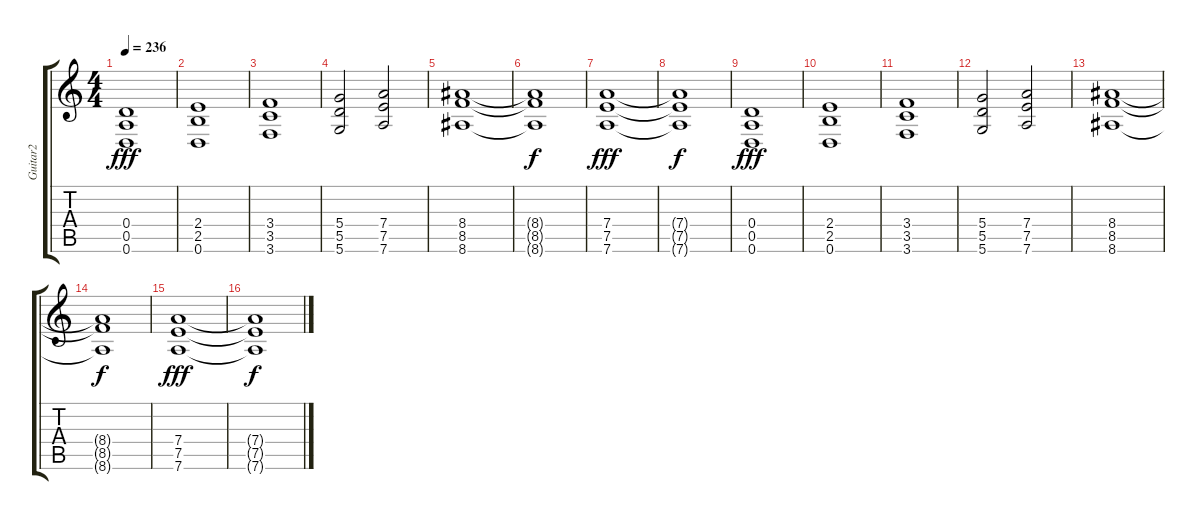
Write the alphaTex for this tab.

\track ("Guitar2" "Guitar2") {instrument distortionguitar}
\staff {score tabs}
\tuning (E4 B3 G3 D3 A2 D2) {hide}
\ts (4 4)
\tempo 236
\clef g2
\ks c
(0.4 0.5 0.6).1{dy fff} |
(2.4 2.5 0.6).1 |
(3.4 3.5 3.6).1 |
(5.4 5.5 5.6).2 (7.4 7.5 7.6).2 |
(8.4 8.5 8.6).1 |
(8.4{t} 8.5{t} 8.6{t}).1{dy f} |
(7.4 7.5 7.6).1{dy fff} |
(7.4{t} 7.5{t} 7.6{t}).1{dy f} |
(0.4 0.5 0.6).1{dy fff} |
(2.4 2.5 0.6).1 |
(3.4 3.5 3.6).1 |
(5.4 5.5 5.6).2 (7.4 7.5 7.6).2 |
(8.4 8.5 8.6).1 |
(8.4{t} 8.5{t} 8.6{t}).1{dy f} |
(7.4 7.5 7.6).1{dy fff} |
(7.4{t} 7.5{t} 7.6{t}).1{dy f}
